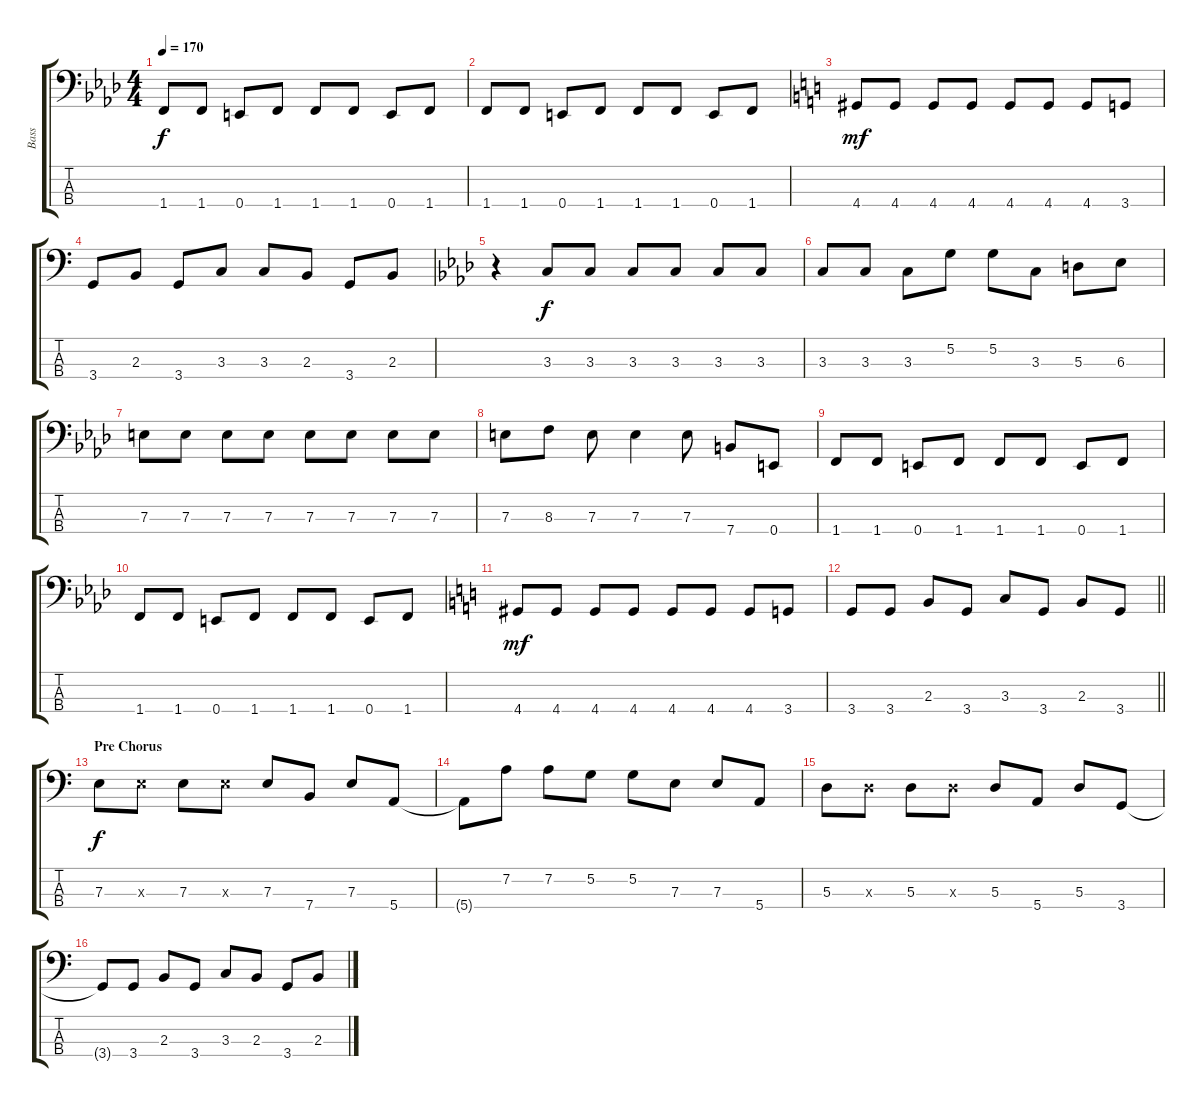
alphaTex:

\track ("Bass" "Bass") {instrument slapbass1}
\staff {score tabs}
\tuning (G2 D2 A1 E1) {hide}
\ts (4 4)
\tempo 170
\clef f4
\ks ab
1.4.8{dy f} 1.4.8 0.4.8 1.4.8 1.4.8 1.4.8 0.4.8 1.4.8 |
1.4.8 1.4.8 0.4.8 1.4.8 1.4.8 1.4.8 0.4.8 1.4.8 |
\ks c
4.4.8{dy mf} 4.4.8 4.4.8 4.4.8 4.4.8 4.4.8 4.4.8 3.4.8 |
3.4.8 2.3.8 3.4.8 3.3.8 3.3.8 2.3.8 3.4.8 2.3.8 |
\ks ab
r.4 3.3.8{dy f} 3.3.8 3.3.8 3.3.8 3.3.8 3.3.8 |
3.3.8 3.3.8 3.3.8 5.2.8 5.2.8 3.3.8 5.3.8 6.3.8 |
7.3.8 7.3.8 7.3.8 7.3.8 7.3.8 7.3.8 7.3.8 7.3.8 |
7.3.8 8.3.8 7.3.8 7.3.4 7.3.8 7.4.8 0.4.8 |
1.4.8 1.4.8 0.4.8 1.4.8 1.4.8 1.4.8 0.4.8 1.4.8 |
1.4.8 1.4.8 0.4.8 1.4.8 1.4.8 1.4.8 0.4.8 1.4.8 |
\ks c
4.4.8{dy mf} 4.4.8 4.4.8 4.4.8 4.4.8 4.4.8 4.4.8 3.4.8 |
\barLineRight lightlight
3.4.8 3.4.8 2.3.8 3.4.8 3.3.8 3.4.8 2.3.8 3.4.8 |
\section ("" "Pre Chorus")
7.3.8{dy f} 7.3{x}.8 7.3.8 7.3{x}.8 7.3.8 7.4.8 7.3.8 5.4.8 |
5.4{t}.8 7.2.8 7.2.8 5.2.8 5.2.8 7.3.8 7.3.8 5.4.8 |
5.3.8 5.3{x}.8 5.3.8 5.3{x}.8 5.3.8 5.4.8 5.3.8 3.4.8 |
3.4{t}.8 3.4.8 2.3.8 3.4.8 3.3.8 2.3.8 3.4.8 2.3.8
